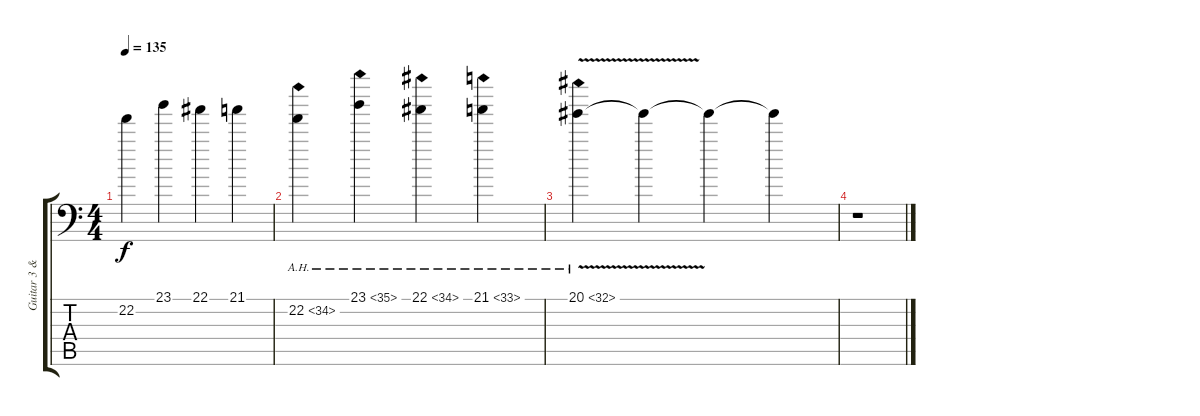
\track ("Guitar 3 & 4/FX" "Guitar 3 &") {instrument distortionguitar}
\staff {score tabs}
\tuning (C4 G3 Eb3 Bb2 F2 Bb1) {hide}
\ts (4 4)
\tempo 135
\clef f4
\ks c
22.2.4{dy f} 23.1.4 22.1.4 21.1.4 |
22.2{ah 12}.4 23.1{ah 12}.4 22.1{ah 12}.4 21.1{ah 12}.4 |
20.1{ah 12 v}.4 20.1{t}.4 20.1{t}.4 20.1{t}.4 |
r.1
